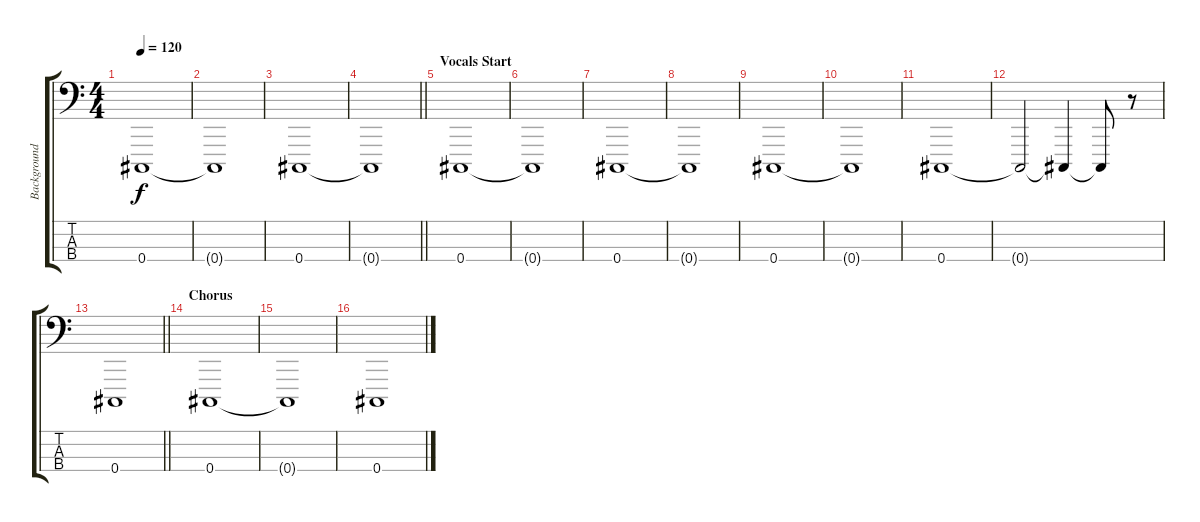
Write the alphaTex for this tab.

\track ("Background" "Background") {instrument synthstrings1}
\staff {score tabs}
\tuning (Gb2 Db2 Ab1 Db1) {hide}
\ts (4 4)
\tempo 120
\clef f4
\ks c
0.4.1{dy f} |
0.4{t}.1 |
0.4.1 |
\barLineRight lightlight
0.4{t}.1 |
\section ("" "Vocals Start")
0.4.1 |
0.4{t}.1 |
0.4.1 |
0.4{t}.1 |
0.4.1 |
0.4{t}.1 |
0.4.1 |
0.4{t}.2 0.4{t}.4 0.4{t}.8 r.8{volume 0} |
\barLineRight lightlight
0.4.1{volume 9} |
\section ("" "Chorus")
0.4.1 |
0.4{t}.1 |
0.4.1
